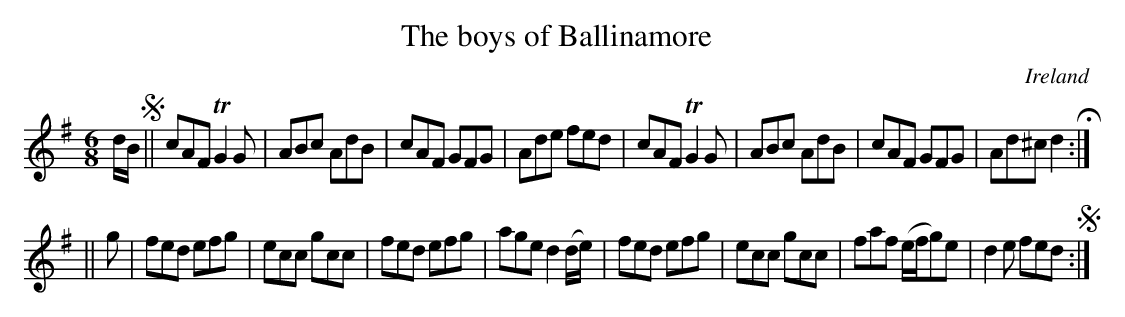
X:1
T:The boys of Ballinamore
O:Ireland
M:6/8
L:1/8
K:Dmix
d/B/S||cAF TG2G|ABc AdB|cAF GFG|Ade fed|cAF TG2G|ABc AdB|cAF GFG|Ad^c d2 H:|
||g|fed efg|ecc gcc|fed efg|age d2 (d/e/)|fed efg|ecc gcc|faf (e/f/g)e|d2e fedS:|
